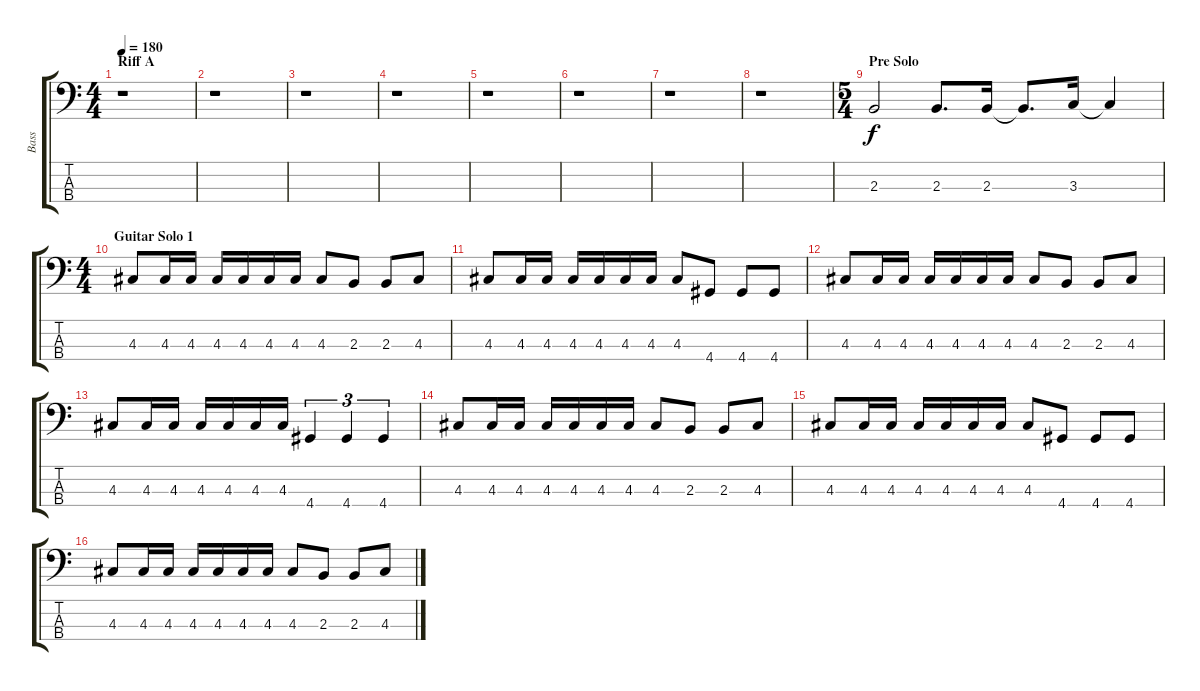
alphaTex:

\track ("Bass" "Bass") {instrument electricbasspick}
\staff {score tabs}
\tuning (G2 D2 A1 E1) {hide}
\ts (4 4)
\section ("" "Riff A")
\tempo 180
\clef f4
\ks c
r.1{dy f} |
r.1 |
r.1 |
r.1 |
r.1 |
r.1 |
r.1 |
r.1 |
\ts (5 4)
\section ("" "Pre Solo")
2.3.2 2.3.8{d} 2.3.16 2.3{t}.8{d} 3.3.16 3.3{t}.4 |
\ts (4 4)
\section ("" "Guitar Solo 1")
4.3.8 4.3.16 4.3.16 4.3.16 4.3.16 4.3.16 4.3.16 4.3.8 2.3.8 2.3.8 4.3.8 |
4.3.8 4.3.16 4.3.16 4.3.16 4.3.16 4.3.16 4.3.16 4.3.8 4.4.8 4.4.8 4.4.8 |
4.3.8 4.3.16 4.3.16 4.3.16 4.3.16 4.3.16 4.3.16 4.3.8 2.3.8 2.3.8 4.3.8 |
4.3.8 4.3.16 4.3.16 4.3.16 4.3.16 4.3.16 4.3.16 4.4.4{tu (3 2)} 4.4.4{tu (3 2)} 4.4.4{tu (3 2)} |
4.3.8 4.3.16 4.3.16 4.3.16 4.3.16 4.3.16 4.3.16 4.3.8 2.3.8 2.3.8 4.3.8 |
4.3.8 4.3.16 4.3.16 4.3.16 4.3.16 4.3.16 4.3.16 4.3.8 4.4.8 4.4.8 4.4.8 |
4.3.8 4.3.16 4.3.16 4.3.16 4.3.16 4.3.16 4.3.16 4.3.8 2.3.8 2.3.8 4.3.8
